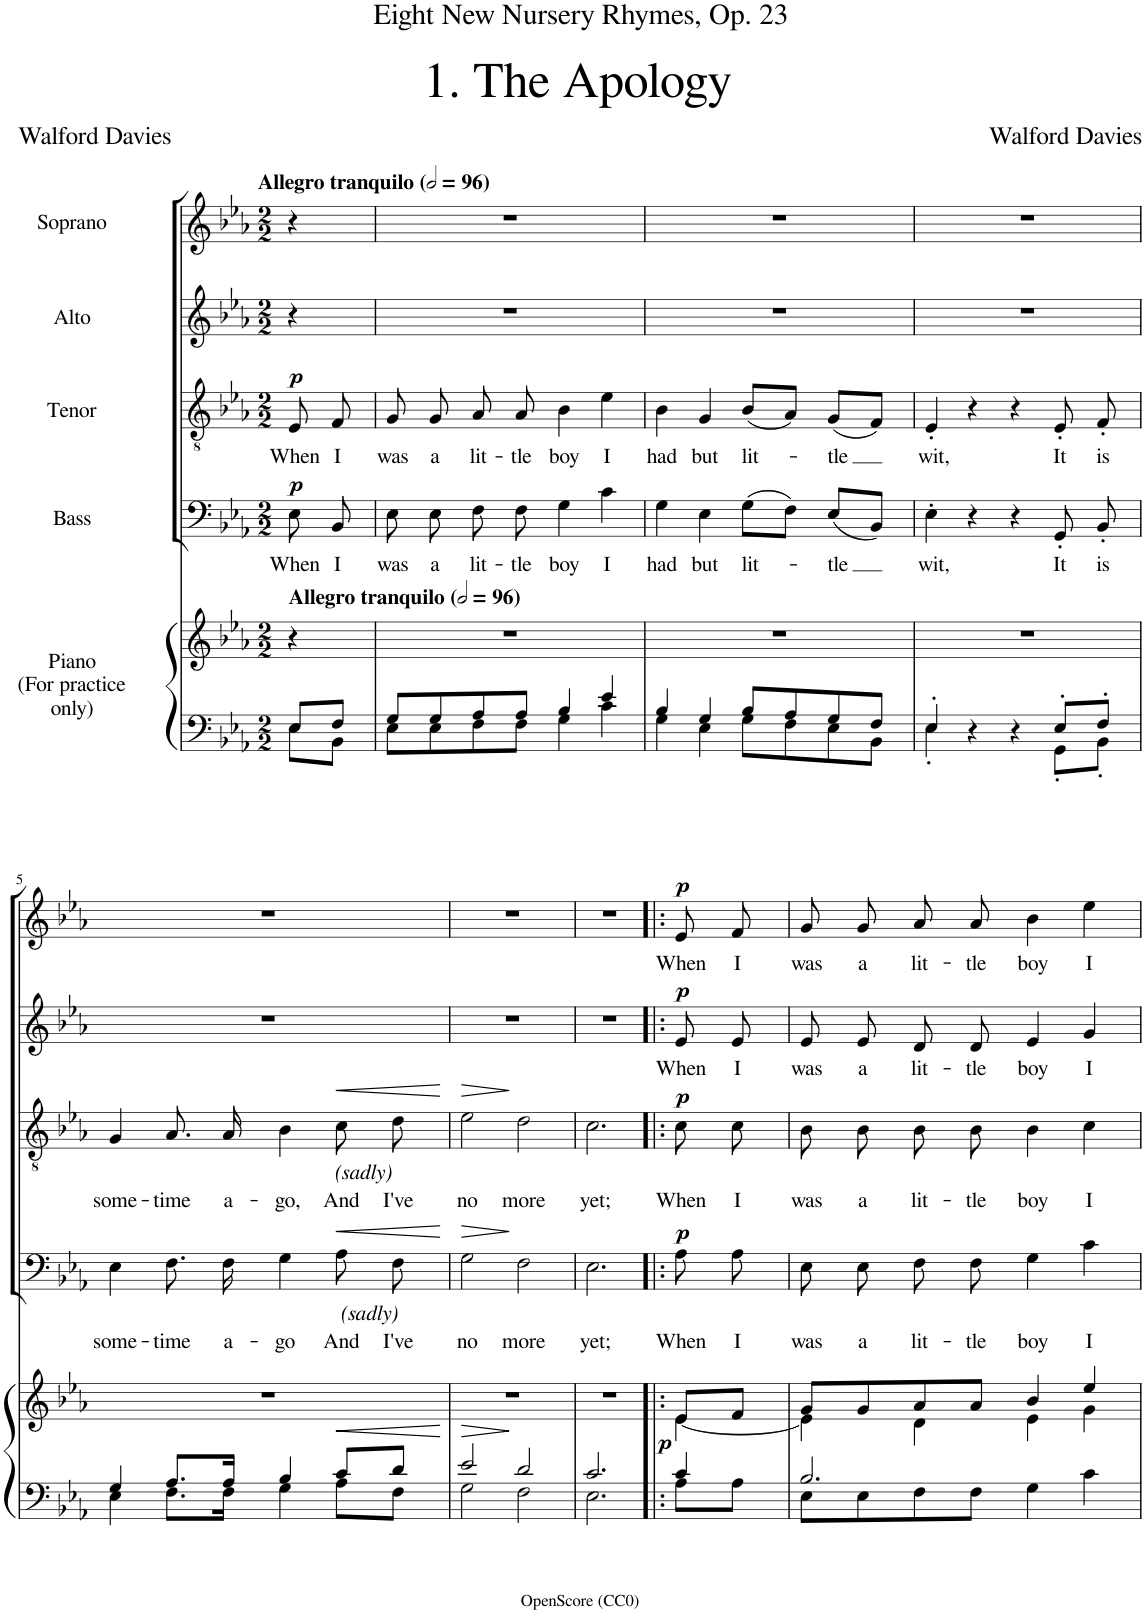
**kern	**kern	**dynam	**kern	**text	**dynam	**kern	**text	**dynam	**kern	**text	**dynam	**kern	**text	**dynam
*part5	*part5	*part5	*part4	*part4	*part4	*part3	*part3	*part3	*part2	*part2	*part2	*part1	*part1	*part1
*staff6	*staff5	*staff5/6	*staff4	*staff4	*staff4	*staff3	*staff3	*staff3	*staff2	*staff2	*staff2	*staff1	*staff1	*staff1
*I"Piano (For practice only)	*	*	*I"Bass	*	*	*I"Tenor	*	*	*I"Alto	*	*	*I"Soprano	*	*
*I'Pno	*	*	*	*	*	*	*	*	*	*	*	*	*	*
*clefF4	*clefG2	*	*clefF4	*	*	*clefGv2	*	*	*clefG2	*	*	*clefG2	*	*
*	*	*	*	*	*	*Trd1c2	*	*	*Trd4c7	*	*	*	*	*
*k[b-e-a-]	*k[b-e-a-]	*	*k[b-e-a-]	*	*	*k[b-e-a-]	*	*	*k[b-e-a-]	*	*	*k[b-e-a-]	*	*
*M2/2	*M2/2	*	*M2/2	*	*	*M2/2	*	*	*M2/2	*	*	*M2/2	*	*
*MM192	*MM192	*	*MM192	*	*	*MM192	*	*	*MM192	*	*	*MM192	*	*
=1	=1	=1	=1	=1	=1	=1	=1	=1	=1	=1	=1	=1	=1	=1
*^	*	*	*	*	*	*	*	*	*	*	*	*	*	*
!	!	!	!	!	!	!	!	!	!	!	!	!	!LO:TX:a:B:t=Allegro tranquilo	!	!
!	!	!LO:TX:a:B:t=Allegro tranquilo	!	!	!	!	!	!	!	!	!	!	!	!	!
!	!	!	!	!	!LO:LY:b	!LO:DY:a	!	!LO:LY:b	!LO:DY:a	!	!	!	!	!	!
8E-/L	8E-\L	4r	.	8E-\	When	p	8E-/	When	p	4r	.	.	4r	.	.
!	!	!	!	!	!LO:LY:b	!	!	!LO:LY:b	!	!	!	!	!	!	!
8F/J	8BB-\J	.	.	8BB-/	I	.	8F/	I	.	.	.	.	.	.	.
=2	=2	=2	=2	=2	=2	=2	=2	=2	=2	=2	=2	=2	=2	=2	=2
!	!	!	!	!	!LO:LY:b	!	!	!LO:LY:b	!	!	!	!	!	!	!
8G/L	8E-\L	1r	.	8E-\	was	.	8G/	was	.	1r	.	.	1r	.	.
!	!	!	!	!	!LO:LY:b	!	!	!LO:LY:b	!	!	!	!	!	!	!
8G/	8E-\	.	.	8E-\	a	.	8G/	a	.	.	.	.	.	.	.
!	!	!	!	!	!LO:LY:b	!	!	!LO:LY:b	!	!	!	!	!	!	!
8A-/	8F\	.	.	8F\	lit-	.	8A-/	lit-	.	.	.	.	.	.	.
!	!	!	!	!	!LO:LY:b	!	!	!LO:LY:b	!	!	!	!	!	!	!
8A-/J	8F\J	.	.	8F\	-tle	.	8A-/	-tle	.	.	.	.	.	.	.
!	!	!	!	!	!LO:LY:b	!	!	!LO:LY:b	!	!	!	!	!	!	!
4B-/	4G\	.	.	4G\	boy	.	4B-\	boy	.	.	.	.	.	.	.
!	!	!	!	!	!LO:LY:b	!	!	!LO:LY:b	!	!	!	!	!	!	!
4e-/	4c\	.	.	4c\	I	.	4e-\	I	.	.	.	.	.	.	.
=3	=3	=3	=3	=3	=3	=3	=3	=3	=3	=3	=3	=3	=3	=3	=3
!	!	!	!	!	!LO:LY:b	!	!	!LO:LY:b	!	!	!	!	!	!	!
4B-/	4G\	1r	.	4G\	had	.	4B-\	had	.	1r	.	.	1r	.	.
!	!	!	!	!	!LO:LY:b	!	!	!LO:LY:b	!	!	!	!	!	!	!
4G/	4E-\	.	.	4E-\	but	.	4G/	but	.	.	.	.	.	.	.
!	!	!	!	!	!LO:LY:b	!	!	!LO:LY:b	!	!	!	!	!	!	!
8B-/L	8G\L	.	.	(8G\L	lit-	.	(8B-/L	lit-	.	.	.	.	.	.	.
8A-/	8F\	.	.	8F\J)	.	.	8A-/J)	.	.	.	.	.	.	.	.
!	!	!	!	!	!LO:LY:b	!	!	!LO:LY:b	!	!	!	!	!	!	!
8G/	8E-\	.	.	(8E-/L	-tle	.	(8G/L	-tle	.	.	.	.	.	.	.
8F/J	8BB-\J	.	.	8BB-/J)	.	.	8F/J)	.	.	.	.	.	.	.	.
=4	=4	=4	=4	=4	=4	=4	=4	=4	=4	=4	=4	=4	=4	=4	=4
!	!	!	!	!	!LO:LY:b	!	!	!LO:LY:b	!	!	!	!	!	!	!
4E-'/	4E-'\	1r	.	4E-'\	wit,	.	4E-'/	wit,	.	1r	.	.	1r	.	.
4r	2ryy	.	.	4r	.	.	4r	.	.	.	.	.	.	.	.
4r	.	.	.	4r	.	.	4r	.	.	.	.	.	.	.	.
!	!	!	!	!	!LO:LY:b	!	!	!LO:LY:b	!	!	!	!	!	!	!
8E-'/L	8GG'\L	.	.	8GG'/	It	.	8E-'/	It	.	.	.	.	.	.	.
!	!	!	!	!	!LO:LY:b	!	!	!LO:LY:b	!	!	!	!	!	!	!
8F'/J	8BB-'\J	.	.	8BB-'/	is	.	8F'/	is	.	.	.	.	.	.	.
!!LO:LB:g=z
=5	=5	=5	=5	=5	=5	=5	=5	=5	=5	=5	=5	=5	=5	=5	=5
!	!	!	!	!	!LO:LY:b	!	!	!LO:LY:b	!	!	!	!	!	!	!
4G/	4E-\	1r	.	4E-\	some-	.	4G/	some-	.	1r	.	.	1r	.	.
!	!	!	!	!	!LO:LY:b	!	!	!LO:LY:b	!	!	!	!	!	!	!
8.A-/L	8.F\L	.	.	8.F\	-time	.	8.A-/	-time	.	.	.	.	.	.	.
!	!	!	!	!	!LO:LY:b	!	!	!LO:LY:b	!	!	!	!	!	!	!
16A-/Jk	16F\Jk	.	.	16F\	a-	.	16A-/	a-	.	.	.	.	.	.	.
!	!	!	!	!	!LO:LY:b	!	!	!LO:LY:b	!	!	!	!	!	!	!
4B-/	4G\	.	.	4G\	-go	.	4B-\	-go,	.	.	.	.	.	.	.
!	!	!	!	!	!	!	!LO:TX:b:i:t=(sadly)	!	!	!	!	!	!	!	!
!	!	!	!	!LO:TX:b:i:t=(sadly)	!	!	!	!	!	!	!	!	!	!	!
!	!	!	!	!	!LO:LY:b	!LO:HP:b	!	!LO:LY:b	!LO:HP:b	!	!	!	!	!	!
8c/L	8A-\L	.	.	8A-\	And	<	8c\	And	<	.	.	.	.	.	.
!	!	!	!	!	!LO:LY:b	!	!	!LO:LY:b	!	!	!	!	!	!	!
8d/J	8F\J	.	.	8F\	I've	.	8d\	I've	.	.	.	.	.	.	.
*v	*v	*	*	*	*	*	*	*	*	*	*	*	*	*	*
.	.	.	.	.	[	.	.	[	.	.	.	.	.	.
=6	=6	=6	=6	=6	=6	=6	=6	=6	=6	=6	=6	=6	=6	=6
*^	*	*	*	*	*	*	*	*	*	*	*	*	*	*
!	!	!	!	!	!LO:LY:b	!LO:HP:b	!	!LO:LY:b	!LO:HP:b	!	!	!	!	!	!
2e-/	2G\	1r	.	2G\	no	>	2e-\	no	>	1r	.	.	1r	.	.
!	!	!	!	!	!LO:LY:b	!	!	!LO:LY:b	!	!	!	!	!	!	!
2d/	2F\	.	.	2F\	more	]	2d\	more	]	.	.	.	.	.	.
=7	=7	=7	=7	=7	=7	=7	=7	=7	=7	=7	=7	=7	=7	=7	=7
!	!	!	!	!	!LO:LY:b	!	!	!LO:LY:b	!	!	!	!	!	!	!
2.c/	2.E-\	1r	.	2.E-\	yet;	.	2.c\	yet;	.	1r	.	.	1r	.	.
4ryy	4ryy	.	.	4ryy	.	.	4ryy	.	.	.	.	.	.	.	.
=8!|:	=8!|:	=8!|:	=8!|:	=8!|:	=8!|:	=8!|:	=8!|:	=8!|:	=8!|:	=8!|:	=8!|:	=8!|:	=8!|:	=8!|:	=8!|:
*	*	*^	*	*	*	*	*	*	*	*	*	*	*	*	*
!	!	!	!	!LO:DY:b	!	!LO:LY:b	!LO:DY:a	!	!LO:LY:b	!LO:DY:a	!	!LO:LY:b	!LO:DY:a	!	!LO:LY:b	!LO:DY:a
4c/	8A-\L	8e-/L	[4e-\	p	8A-\	When	p	8c\	When	p	8e-/L	When	p	8e-/L	When	p
!	!	!	!	!	!	!LO:LY:b	!	!	!LO:LY:b	!	!	!LO:LY:b	!	!	!LO:LY:b	!
.	8A-\J	8f/J	.	.	8A-\	I	.	8c\	I	.	8e-/J	I	.	8f/J	I	.
=9	=9	=9	=9	=9	=9	=9	=9	=9	=9	=9	=9	=9	=9	=9	=9	=9
!	!	!	!	!	!	!LO:LY:b	!	!	!LO:LY:b	!	!	!LO:LY:b	!	!	!LO:LY:b	!
2.B-/	8E-\L	8g/L	4e-\]	.	8E-\	was	.	8B-\	was	.	8e-/L	was	.	8g/L	was	.
!	!	!	!	!	!	!LO:LY:b	!	!	!LO:LY:b	!	!	!LO:LY:b	!	!	!LO:LY:b	!
.	8E-\	8g/	.	.	8E-\	a	.	8B-\	a	.	8e-/	a	.	8g/	a	.
!	!	!	!	!	!	!LO:LY:b	!	!	!LO:LY:b	!	!	!LO:LY:b	!	!	!LO:LY:b	!
.	8F\	8a-/	4d\	.	8F\	lit-	.	8B-\	lit-	.	8d/	lit-	.	8a-/	lit-	.
!	!	!	!	!	!	!LO:LY:b	!	!	!LO:LY:b	!	!	!LO:LY:b	!	!	!LO:LY:b	!
.	8F\J	8a-/J	.	.	8F\	-tle	.	8B-\	-tle	.	8d/J	-tle	.	8a-/J	-tle	.
!	!	!	!	!	!	!LO:LY:b	!	!	!LO:LY:b	!	!	!LO:LY:b	!	!	!LO:LY:b	!
.	4G\	4b-/	4e-\	.	4G\	boy	.	4B-\	boy	.	4e-/	boy	.	4b-\	boy	.
!	!	!	!	!	!	!LO:LY:b	!	!	!LO:LY:b	!	!	!LO:LY:b	!	!	!LO:LY:b	!
4ryy	4c\	4ee-/	4g\	.	4c\	I	.	4c\	I	.	4g/	I	.	4ee-\	I	.
*v	*v	*	*	*	*	*	*	*	*	*	*	*	*	*	*	*
*	*v	*v	*	*	*	*	*	*	*	*	*	*	*	*	*
=	=	=	=	=	=	=	=	=	=	=	=	=	=	=
*-	*-	*-	*-	*-	*-	*-	*-	*-	*-	*-	*-	*-	*-	*-
